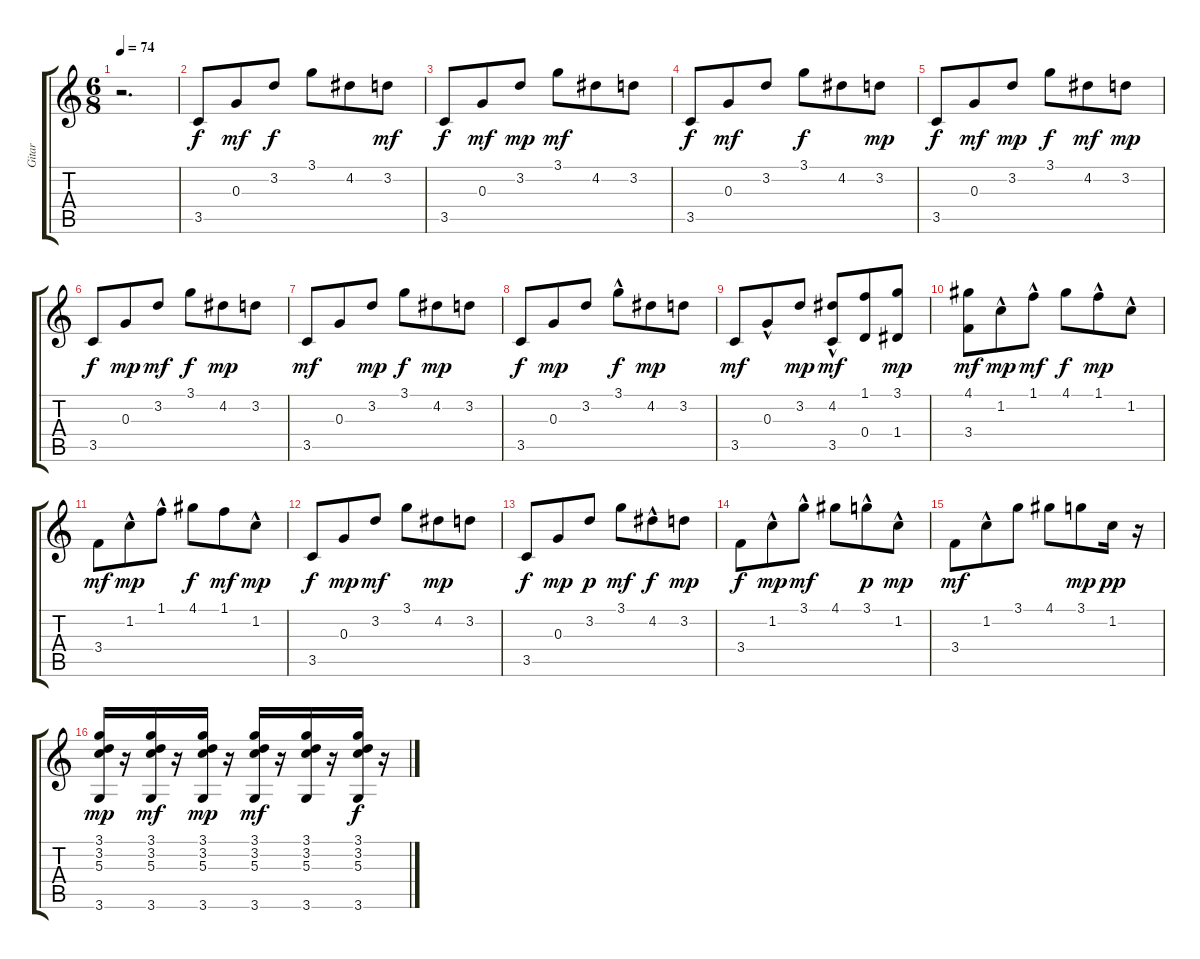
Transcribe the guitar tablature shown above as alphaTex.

\track ("Gitar" "Gitar") {instrument acousticguitarsteel}
\staff {score tabs}
\tuning (E4 B3 G3 D3 A2 E2) {hide}
\ts (6 8)
\tempo 74
\clef g2
\ks c
r.2{d dy f instrument acousticguitarsteel} |
3.5.8{instrument acousticguitarsteel} 0.3.8{dy mf} 3.2.8{dy f} 3.1.8 4.2.8 3.2.8{dy mf} |
3.5.8{dy f} 0.3.8{dy mf} 3.2.8{dy mp} 3.1.8{dy mf} 4.2.8 3.2.8 |
3.5.8{dy f} 0.3.8{dy mf} 3.2.8 3.1.8{dy f} 4.2.8 3.2.8{dy mp} |
3.5.8{dy f} 0.3.8{dy mf} 3.2.8{dy mp} 3.1.8{dy f} 4.2.8{dy mf} 3.2.8{dy mp} |
3.5.8{dy f} 0.3.8{dy mp} 3.2.8{dy mf} 3.1.8{dy f} 4.2.8{dy mp} 3.2.8 |
3.5.8{dy mf} 0.3.8 3.2.8{dy mp} 3.1.8{dy f} 4.2.8{dy mp} 3.2.8 |
3.5.8{dy f} 0.3.8{dy mp} 3.2.8 3.1{hac}.8{dy f} 4.2.8{dy mp} 3.2.8 |
3.5.8{dy mf} 0.3{hac}.8 3.2.8{dy mp} (4.2 3.5{hac}).8{dy mf} (1.1 0.4).8 (3.1 1.4).8{dy mp} |
(4.1 3.4).8{dy mf} 1.2{hac}.8{dy mp} 1.1{hac}.8{dy mf} 4.1.8{dy f} 1.1{hac}.8{dy mp} 1.2{hac}.8 |
3.4.8{dy mf} 1.2{hac}.8{dy mp} 1.1{hac}.8 4.1.8{dy f} 1.1.8{dy mf} 1.2{hac}.8{dy mp} |
3.5.8{dy f} 0.3.8{dy mp} 3.2.8{dy mf} 3.1.8 4.2.8{dy mp} 3.2.8 |
3.5.8{dy f} 0.3.8{dy mp} 3.2.8{dy p} 3.1.8{dy mf} 4.2{hac}.8{dy f} 3.2.8{dy mp} |
3.4.8{dy f} 1.2{hac}.8{dy mp} 3.1{hac}.8{dy mf} 4.1.8 3.1{hac}.8{dy p} 1.2{hac}.8{dy mp} |
3.4.8{dy mf} 1.2{hac}.8 3.1.8 4.1.8 3.1.8{dy mp} 1.2.16{dy pp} r.16 |
(3.1 3.2 5.3 3.6).16{dy mp} r.16 (3.1 3.2 5.3 3.6).16{dy mf} r.16 (3.1 3.2 5.3 3.6).16{dy mp} r.16 (3.1 3.2 5.3 3.6).16{dy mf} r.16 (3.1 3.2 5.3 3.6).16 r.16 (3.1 3.2 5.3 3.6).16{dy f} r.16
